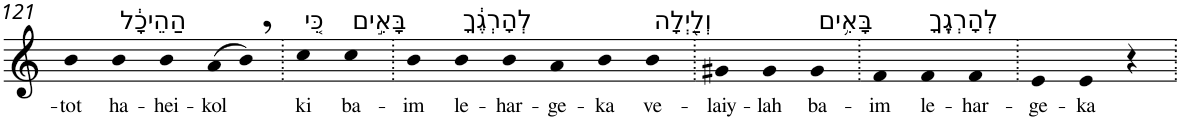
**kern	**text
*part1	*part1
*staff1	*staff1
*I"Piano	*
*I'Pno	*
!!LO:PB:g=z
*clefG2	*
*k[]	*
=121	=121
!	!LO:LY:b
4b	-tot
!LO:TX:a:t=הַהֵיכָ֔ל	!
!	!LO:LY:b
4b	ha-
!	!LO:LY:b
4b	-hei-
!	!LO:LY:b
(>8a	-kol
8b,)	.
=122.	=122.
!LO:TX:a:t=כִּ֚י	!
!	!LO:LY:b
4cc	ki
!LO:TX:a:t=בָּאִ֣ים	!
!	!LO:LY:b
4cc	ba-
=123.	=123.
!	!LO:LY:b
4b	-im
!LO:TX:a:t=לְהָרְגֶ֔ךָ	!
!	!LO:LY:b
4b	le-
!	!LO:LY:b
4b	-har-
!	!LO:LY:b
4a	-ge-
!	!LO:LY:b
4b	-ka
!LO:TX:a:t=וְלַ֖יְלָה	!
!	!LO:LY:b
4b	ve-
=124.	=124.
!	!LO:LY:b
4g#X	-laiy-
!	!LO:LY:b
4g#	-lah
!LO:TX:a:t=בָּאִ֥ים	!
!	!LO:LY:b
4g#	ba-
=125.	=125.
!	!LO:LY:b
4f	-im
!LO:TX:a:t=לְהָרְגֶֽךָ	!
!	!LO:LY:b
4f	le-
!	!LO:LY:b
4f	-har-
=126.	=126.
!	!LO:LY:b
4e	-ge-
!	!LO:LY:b
4e	-ka
4r	.
=.	=.
*-	*-
